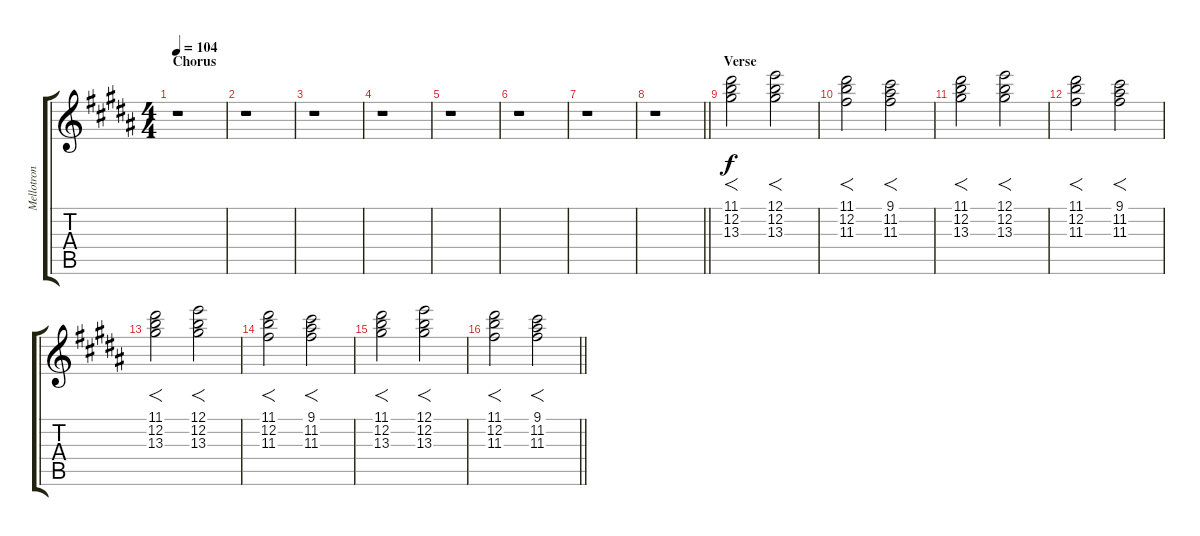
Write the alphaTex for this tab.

\track ("Mellotron" "Mellotron") {instrument electricbassfinger}
\staff {score tabs}
\tuning (E4 B3 G3 D3 A2 E2) {hide}
\ts (4 4)
\section ("" "Chorus")
\tempo 104
\clef g2
\ks b
r.1{dy f} |
r.1 |
r.1 |
r.1 |
r.1 |
r.1 |
r.1 |
\barLineRight lightlight
r.1 |
\section ("" "Verse")
(11.1 12.2 13.3).2{f} (12.1 12.2 13.3).2{f} |
(11.1 12.2 11.3).2{f} (9.1 11.2 11.3).2{f} |
(11.1 12.2 13.3).2{f} (12.1 12.2 13.3).2{f} |
(11.1 12.2 11.3).2{f} (9.1 11.2 11.3).2{f} |
(11.1 12.2 13.3).2{f} (12.1 12.2 13.3).2{f} |
(11.1 12.2 11.3).2{f} (9.1 11.2 11.3).2{f} |
(11.1 12.2 13.3).2{f} (12.1 12.2 13.3).2{f} |
\barLineRight lightlight
(11.1 12.2 11.3).2{f} (9.1 11.2 11.3).2{f}
